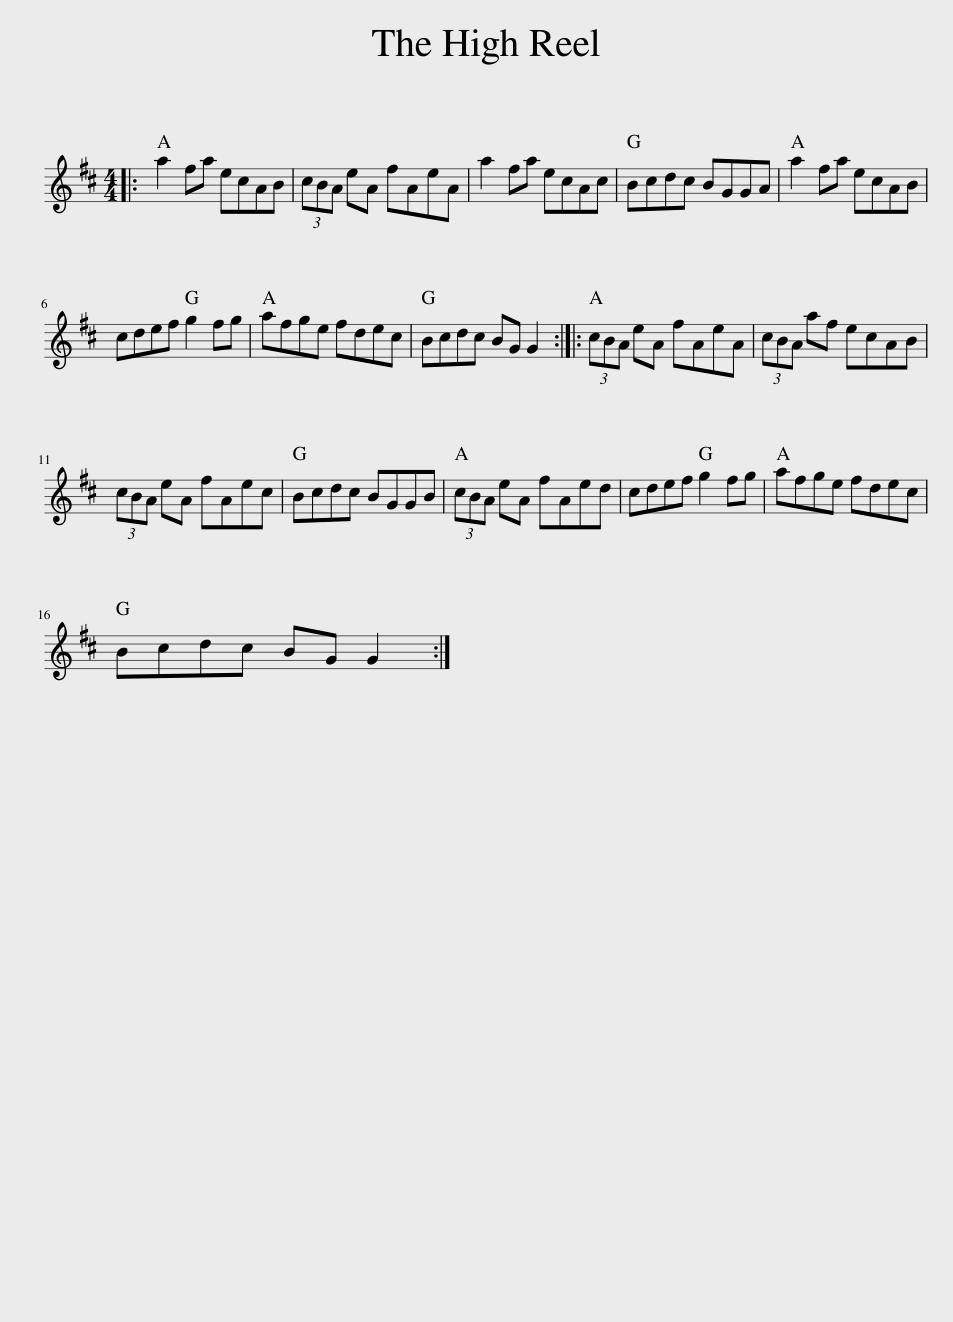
X:1
L:1/8
M:4/4
I:linebreak $
K:D
V:1 treble
V:1
|: a2 fa ecAB | (3cBA eA fAeA | a2 fa ecAc | Bcdc BGGA | a2 fa ecAB |$ %5
 cdef g2 fg | afge fdec | Bcdc BG G2 :: (3cBA eA fAeA | (3cBA af ecAB |$ %10
 (3cBA eA fAec | Bcdc BGGB | (3cBA eA fAed | cdef g2 fg | afge fdec |$ %15
 Bcdc BG G2 :| %16
